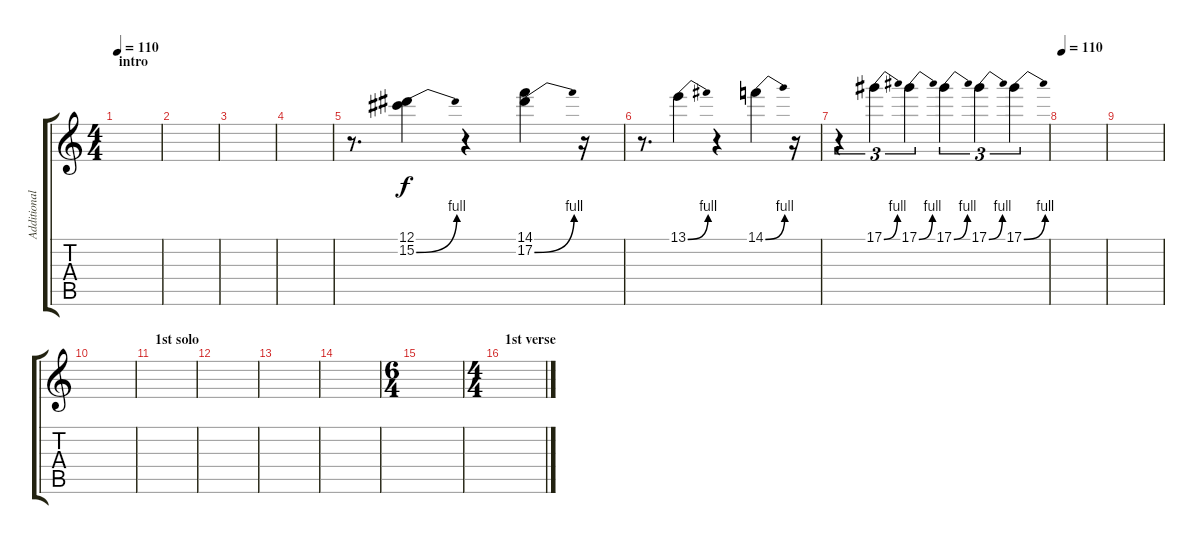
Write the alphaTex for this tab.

\track ("Additional Guitar" "Additional") {instrument distortionguitar}
\staff {score tabs}
\tuning (Eb4 Bb3 Gb3 Db3 Ab2 Eb2) {hide}
\ts (4 4)
\section ("" "intro")
\tempo 110
\tempo 40
\tempo 110
\clef g2
\ks c
|
|
|
|
r.8{d} (12.1 15.2{be (bend 0 0 60 4)}).4 r.4 (14.1 17.2{be (bend 0 0 60 4)}).4 r.16 |
r.8{d} 13.1{be (bend 0 0 60 4)}.4 r.4 14.1{be (bend 0 0 60 4)}.4 r.16 |
r.4{tu (3 2) volume 3} 17.1{be (bend 0 0 60 4)}.4{tu (3 2)} 17.1{be (bend 0 0 60 4)}.4{tu (3 2)} 17.1{be (bend 0 0 60 4)}.4{tu (3 2)} 17.1{be (bend 0 0 60 4)}.4{tu (3 2)} 17.1{be (bend 0 0 60 4)}.4{tu (3 2)} |
\tempo 110
|
|
|
\section ("" "1st solo")
|
|
|
|
\ts (6 4)
|
\ts (4 4)
\section ("" "1st verse")
